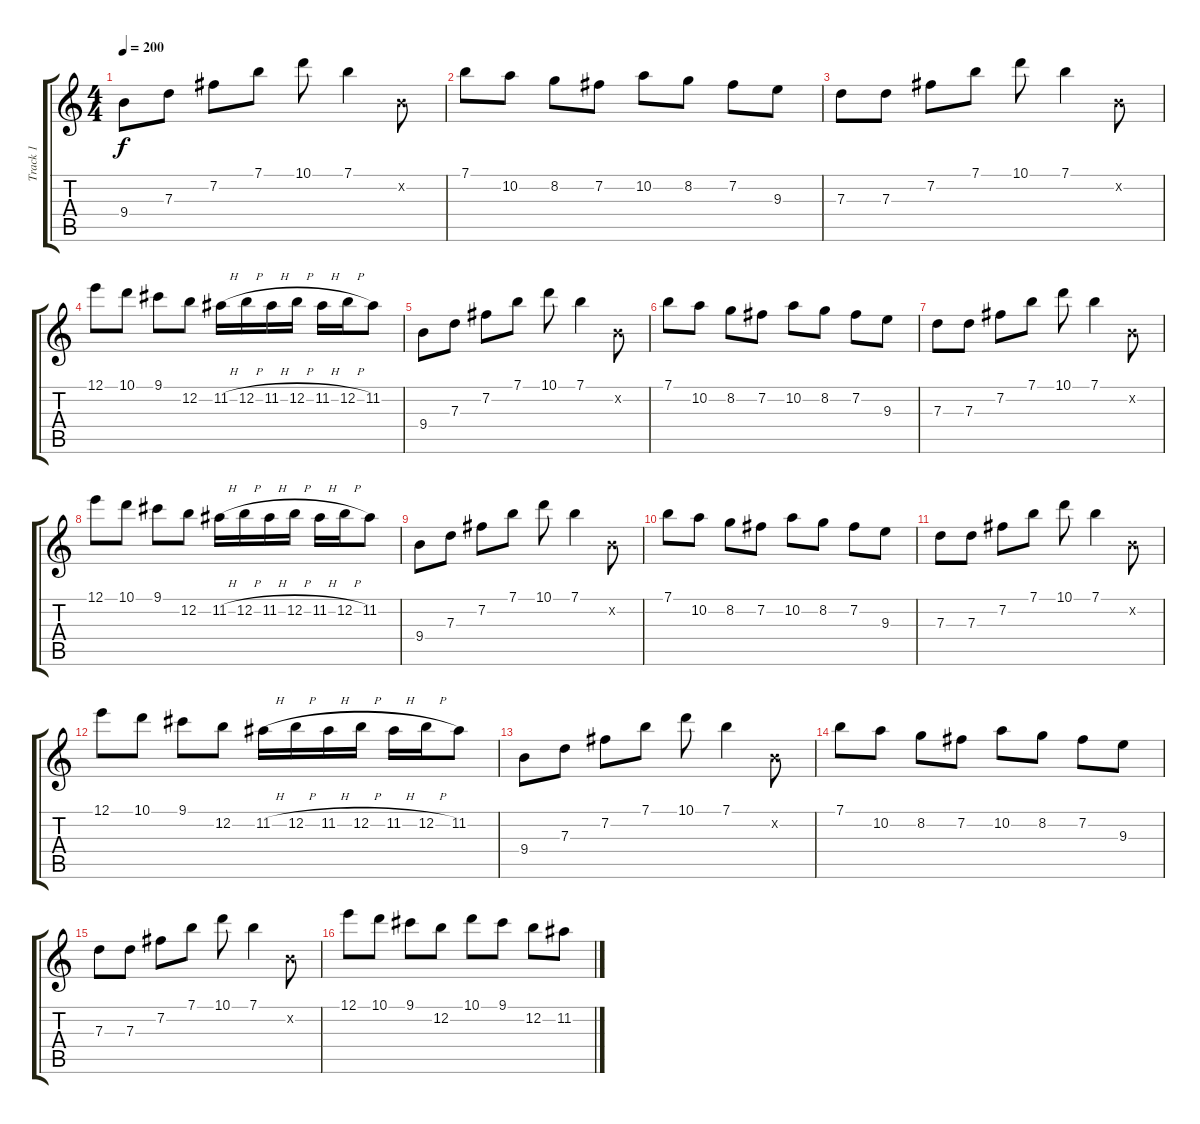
\track ("Track 1" "Track 1") {instrument distortionguitar}
\staff {score tabs}
\tuning (E4 B3 G3 D3 A2 E2) {hide}
\ts (4 4)
\tempo 200
\clef g2
\ks c
9.4.8{dy f} 7.3.8 7.2.8 7.1.8 10.1.8 7.1.4 0.2{x}.8 |
7.1.8 10.2.8 8.2.8 7.2.8 10.2.8 8.2.8 7.2.8 9.3.8 |
7.3.8 7.3.8 7.2.8 7.1.8 10.1.8 7.1.4 0.2{x}.8 |
12.1.8 10.1.8 9.1.8 12.2.8 11.2{h}.16 12.2{h}.16 11.2{h}.16 12.2{h}.16 11.2{h}.16 12.2{h}.16 11.2.8 |
9.4.8 7.3.8 7.2.8 7.1.8 10.1.8 7.1.4 0.2{x}.8 |
7.1.8 10.2.8 8.2.8 7.2.8 10.2.8 8.2.8 7.2.8 9.3.8 |
7.3.8 7.3.8 7.2.8 7.1.8 10.1.8 7.1.4 0.2{x}.8 |
12.1.8 10.1.8 9.1.8 12.2.8 11.2{h}.16 12.2{h}.16 11.2{h}.16 12.2{h}.16 11.2{h}.16 12.2{h}.16 11.2.8 |
9.4.8 7.3.8 7.2.8 7.1.8 10.1.8 7.1.4 0.2{x}.8 |
7.1.8 10.2.8 8.2.8 7.2.8 10.2.8 8.2.8 7.2.8 9.3.8 |
7.3.8 7.3.8 7.2.8 7.1.8 10.1.8 7.1.4 0.2{x}.8 |
12.1.8 10.1.8 9.1.8 12.2.8 11.2{h}.16 12.2{h}.16 11.2{h}.16 12.2{h}.16 11.2{h}.16 12.2{h}.16 11.2.8 |
9.4.8 7.3.8 7.2.8 7.1.8 10.1.8 7.1.4 0.2{x}.8 |
7.1.8 10.2.8 8.2.8 7.2.8 10.2.8 8.2.8 7.2.8 9.3.8 |
7.3.8 7.3.8 7.2.8 7.1.8 10.1.8 7.1.4 0.2{x}.8 |
12.1.8 10.1.8 9.1.8 12.2.8 10.1.8 9.1.8 12.2.8 11.2.8
